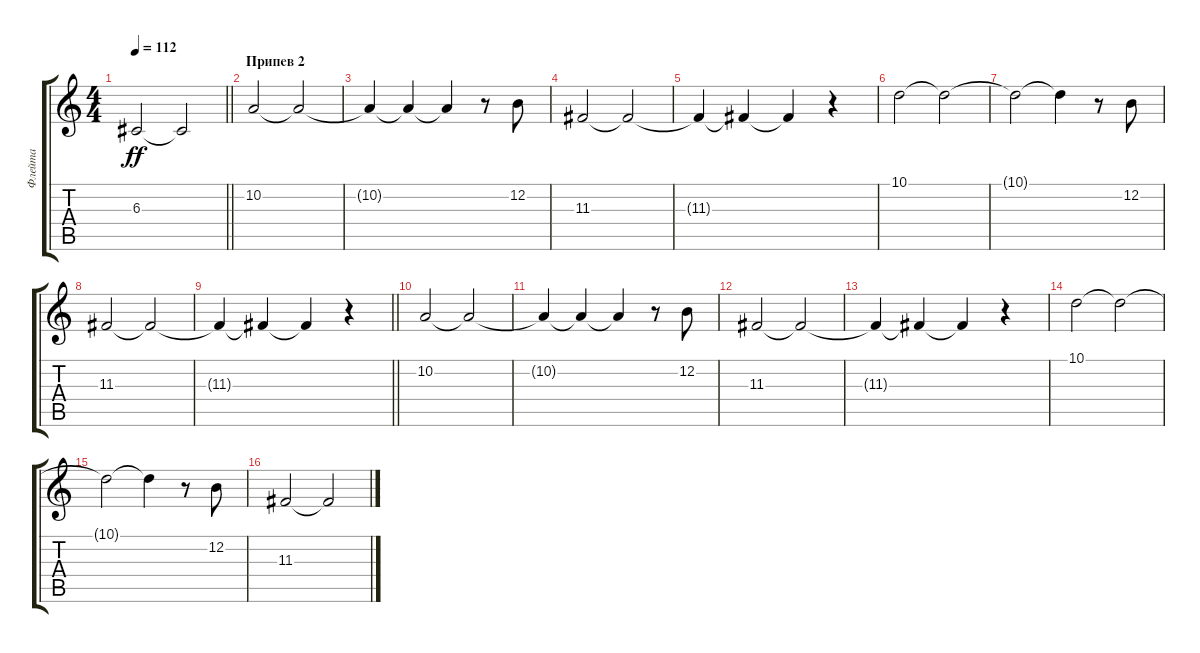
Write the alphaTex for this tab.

\track ("Флейта" "Флейта") {instrument flute}
\staff {score tabs}
\tuning (E4 B3 G3 D3 A2 E2) {hide}
\ts (4 4)
\tempo 112
\clef g2
\barLineRight lightlight
\ks c
6.3{t}.2{dy ff} 6.3{t}.2 |
\section ("" "Припев 2")
10.2.2 10.2{t}.2 |
10.2{t}.4 10.2{t}.4 10.2{t}.4 r.8 12.2.8 |
11.3.2 11.3{t}.2 |
11.3{t}.4 11.3{t}.4 11.3{t}.4 r.4 |
10.1.2 10.1{t}.2 |
10.1{t}.2 10.1{t}.4 r.8 12.2.8 |
11.3.2 11.3{t}.2 |
\barLineRight lightlight
11.3{t}.4 11.3{t}.4 11.3{t}.4 r.4 |
10.2.2 10.2{t}.2 |
10.2{t}.4 10.2{t}.4 10.2{t}.4 r.8 12.2.8 |
11.3.2 11.3{t}.2 |
11.3{t}.4 11.3{t}.4 11.3{t}.4 r.4 |
10.1.2 10.1{t}.2 |
10.1{t}.2 10.1{t}.4 r.8 12.2.8 |
11.3.2 11.3{t}.2
